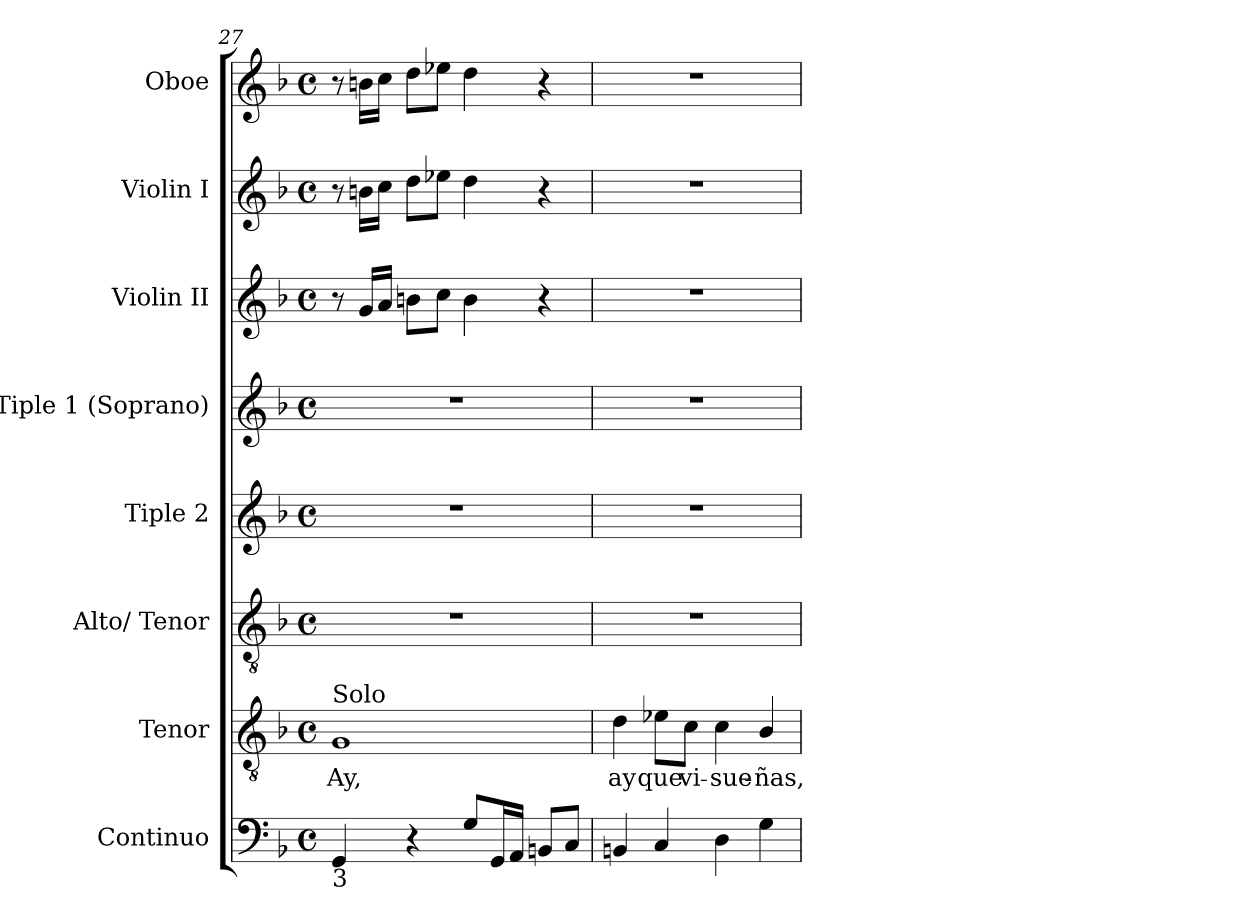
**kern	**kern	**text	**kern	**kern	**kern	**kern	**kern	**kern
*part8	*part7	*part7	*part6	*part5	*part4	*part3	*part2	*part1
*staff8	*staff7	*staff7	*staff6	*staff5	*staff4	*staff3	*staff2	*staff1
*I"Continuo	*I"Tenor	*	*I"Alto/ Tenor	*I"Tiple 2	*I"Tiple  1 (Soprano)	*I"Violin II	*I"Violin I	*I"Oboe
*I'Cont.	*I'T.	*	*I'A.	*	*I'S1.	*I'Vln. II	*I'Vln. I	*I'Ob.
*clefF4	*clefGv2	*	*clefGv2	*clefG2	*clefG2	*clefG2	*clefG2	*clefG2
*	*ITrd7c12	*	*ITrd7c12	*	*	*	*	*
*k[b-]	*k[b-]	*	*k[b-]	*k[b-]	*k[b-]	*k[b-]	*k[b-]	*k[b-]
*F:	*F:	*	*F:	*F:	*F:	*F:	*F:	*F:
*M4/4	*M4/4	*	*M4/4	*M4/4	*M4/4	*M4/4	*M4/4	*M4/4
*met(c)	*met(c)	*	*met(c)	*met(c)	*met(c)	*met(c)	*met(c)	*met(c)
=27	=27	=27	=27	=27	=27	=27	=27	=27
!	!LO:TX:a:t=Solo	!	!	!	!	!	!	!
!LO:TX:b:t=3	!	!	!	!	!	!	!	!
!	!	!LO:LY:b:color=#000000	!	!	!	!	!	!
4GGi/	1GGi	Ay,	1r	1r	1r	8r	8r	8r
.	.	.	.	.	.	16gi/LL	16bni\LL	16bni\LL
.	.	.	.	.	.	16ai/JJ	16cci\JJ	16cci\JJ
4r	.	.	.	.	.	8bni\L	8ddi\L	8ddi\L
.	.	.	.	.	.	8cci\J	8ee-Xi\J	8ee-Xi\J
8Gi/L	.	.	.	.	.	4bi\	4ddi\	4ddi\
16GGi/L	.	.	.	.	.	.	.	.
16AAi/JJ	.	.	.	.	.	.	.	.
8BBni/L	.	.	.	.	.	4r	4r	4r
8Ci/J	.	.	.	.	.	.	.	.
=28	=28	=28	=28	=28	=28	=28	=28	=28
!	!	!LO:LY:b:color=#000000	!	!	!	!	!	!
4BBni/	4Di\	ay	1r	1r	1r	1r	1r	1r
!	!	!LO:LY:b:color=#000000	!	!	!	!	!	!
4Ci/	8E-Xi\L	que	.	.	.	.	.	.
!	!	!LO:LY:b:color=#000000	!	!	!	!	!	!
.	8Ci\J	vi-	.	.	.	.	.	.
!	!	!LO:LY:b:color=#000000	!	!	!	!	!	!
4Di\	4Ci\	-sue-	.	.	.	.	.	.
!	!	!LO:LY:b:color=#000000	!	!	!	!	!	!
4Gi\	4BB-i/	-ñas,	.	.	.	.	.	.
=	=	=	=	=	=	=	=	=
*-	*-	*-	*-	*-	*-	*-	*-	*-
